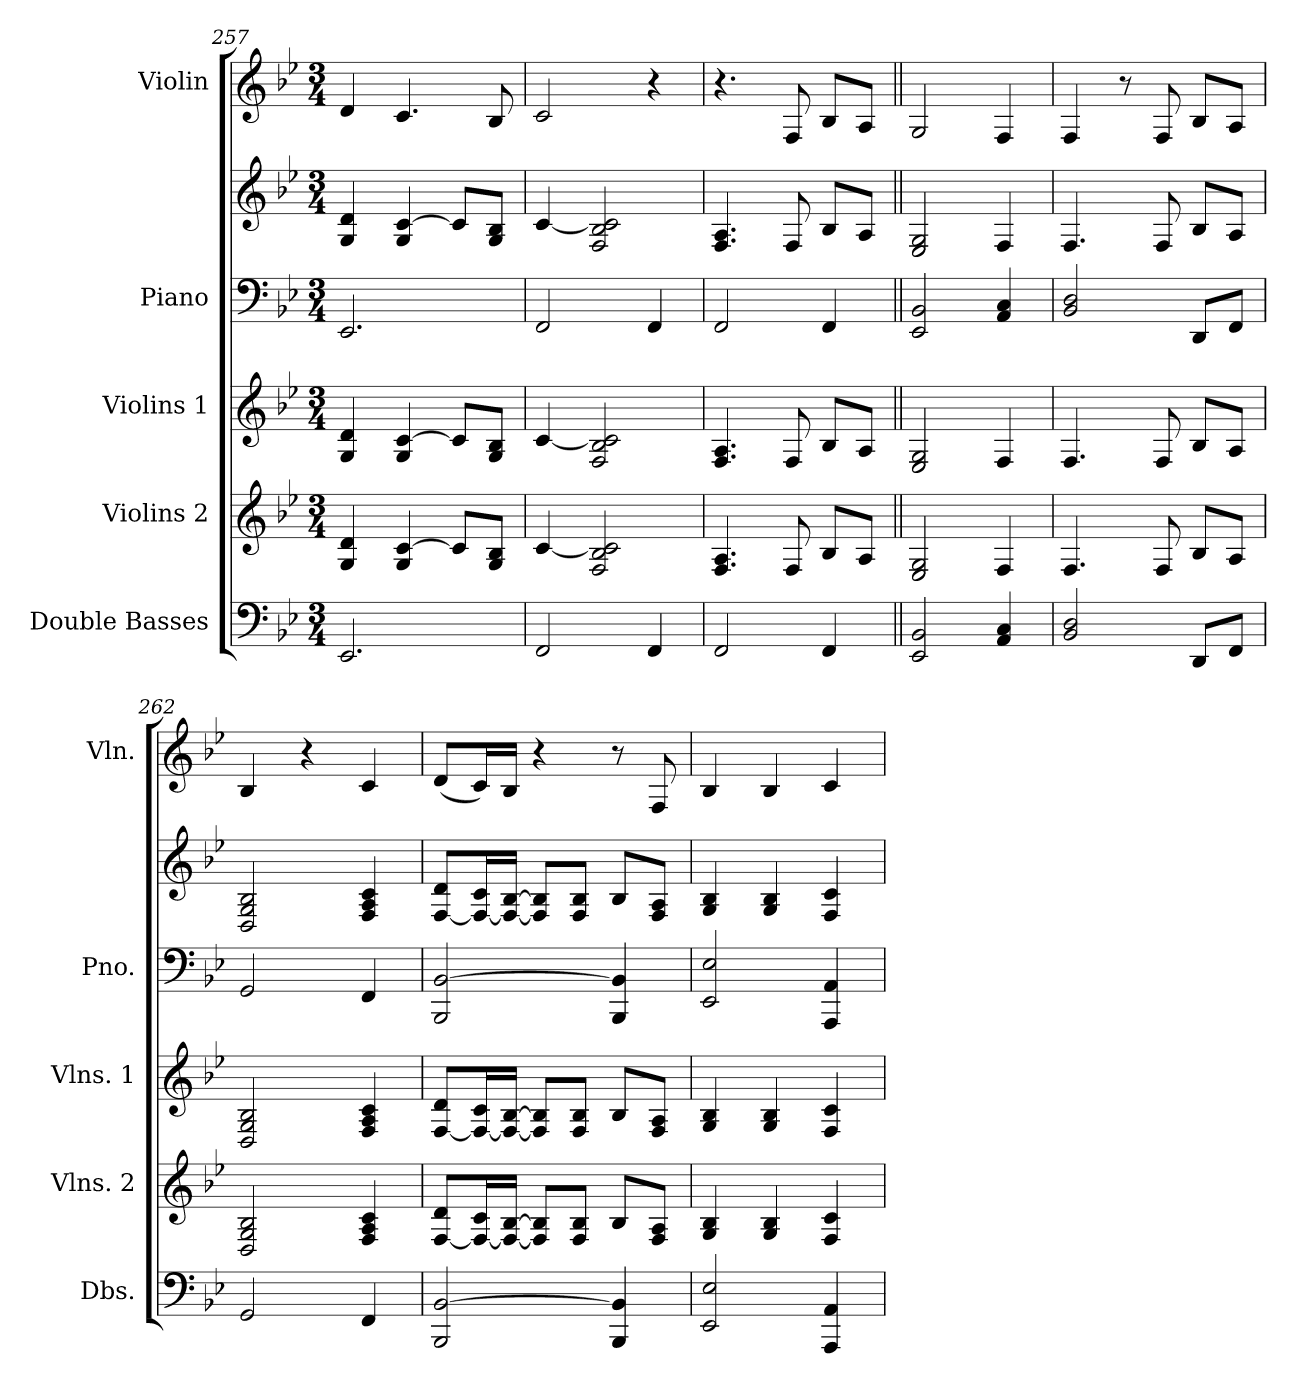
**kern	**kern	**kern	**kern	**kern	**kern
*part5	*part4	*part3	*part2	*part2	*part1
*staff6	*staff5	*staff4	*staff3	*staff2	*staff1
*I"Double Basses	*I"Violins 2	*I"Violins 1	*I"Piano	*	*I"Violin
*I'Dbs.	*I'Vlns. 2	*I'Vlns. 1	*I'Pno.	*	*I'Vln.
*clefF4	*clefG2	*clefG2	*clefF4	*clefG2	*clefG2
*k[b-e-]	*k[b-e-]	*k[b-e-]	*k[b-e-]	*k[b-e-]	*k[b-e-]
*B-:	*B-:	*B-:	*B-:	*B-:	*B-:
*M3/4	*M3/4	*M3/4	*M3/4	*M3/4	*M3/4
=257	=257	=257	=257	=257	=257
2.EE-/	4G/ 4d/	4G/ 4d/	2.EE-/	4G/ 4d/	4d/
.	4G/ [4c/	4G/ [4c/	.	4G/ [4c/	4.c/
.	8c/L]	8c/L]	.	8c/L]	.
.	8G/ 8B-/J	8G/ 8B-/J	.	8G/ 8B-/J	8B-/
=258	=258	=258	=258	=258	=258
2FF/	[4c/	[4c/	2FF/	[4c/	2c/
.	2F/ 2B-/ 2c/]	2F/ 2B-/ 2c/]	.	2F/ 2B-/ 2c/]	.
4FF/	.	.	4FF/	.	4r
=259	=259	=259	=259	=259	=259
2FF/	4.F/ 4.A/	4.F/ 4.A/	2FF/	4.F/ 4.A/	4.r
.	8F/	8F/	.	8F/	8F/
4FF/	8B-/L	8B-/L	4FF/	8B-/L	8B-/L
.	8A/J	8A/J	.	8A/J	8A/J
=260||	=260||	=260||	=260||	=260||	=260||
2EE-/ 2BB-/	2E-/ 2G/	2E-/ 2G/	2EE-/ 2BB-/	2E-/ 2G/	2G/
4AA/ 4C/	4F/	4F/	4AA/ 4C/	4F/	4F/
=261	=261	=261	=261	=261	=261
2BB-/ 2D/	4.F/	4.F/	2BB-/ 2D/	4.F/	4F/
.	.	.	.	.	8r
.	8F/	8F/	.	8F/	8F/
8DD/L	8B-/L	8B-/L	8DD/L	8B-/L	8B-/L
8FF/J	8A/J	8A/J	8FF/J	8A/J	8A/J
=262	=262	=262	=262	=262	=262
2GG/	2D/ 2G/ 2B-/	2D/ 2G/ 2B-/	2GG/	2D/ 2G/ 2B-/	4B-/
.	.	.	.	.	4r
4FF/	4F/ 4A/ 4c/	4F/ 4A/ 4c/	4FF/	4F/ 4A/ 4c/	4c/
!!LO:PB:g=z
=263	=263	=263	=263	=263	=263
2BBB-/ [2BB-/	[8F/ 8d/L	[8F/ 8d/L	2BBB-/ [2BB-/	[8F/ 8d/L	(8d/L
.	16F/_ 16c/L	16F/_ 16c/L	.	16F/_ 16c/L	16c/L)
.	16F/_ [16B-/JJ	16F/_ [16B-/JJ	.	16F/_ [16B-/JJ	16B-/JJ
.	8F/] 8B-/]L	8F/] 8B-/]L	.	8F/] 8B-/]L	4r
.	8F/ 8B-/J	8F/ 8B-/J	.	8F/ 8B-/J	.
4BBB-/ 4BB-/]	8B-/L	8B-/L	4BBB-/ 4BB-/]	8B-/L	8r
.	8F/ 8A/J	8F/ 8A/J	.	8F/ 8A/J	8F/
=264	=264	=264	=264	=264	=264
2EE-/ 2E-/	4G/ 4B-/	4G/ 4B-/	2EE-/ 2E-/	4G/ 4B-/	4B-/
.	4G/ 4B-/	4G/ 4B-/	.	4G/ 4B-/	4B-/
4AAA/ 4AA/	4F/ 4c/	4F/ 4c/	4AAA/ 4AA/	4F/ 4c/	4c/
=	=	=	=	=	=
*-	*-	*-	*-	*-	*-
